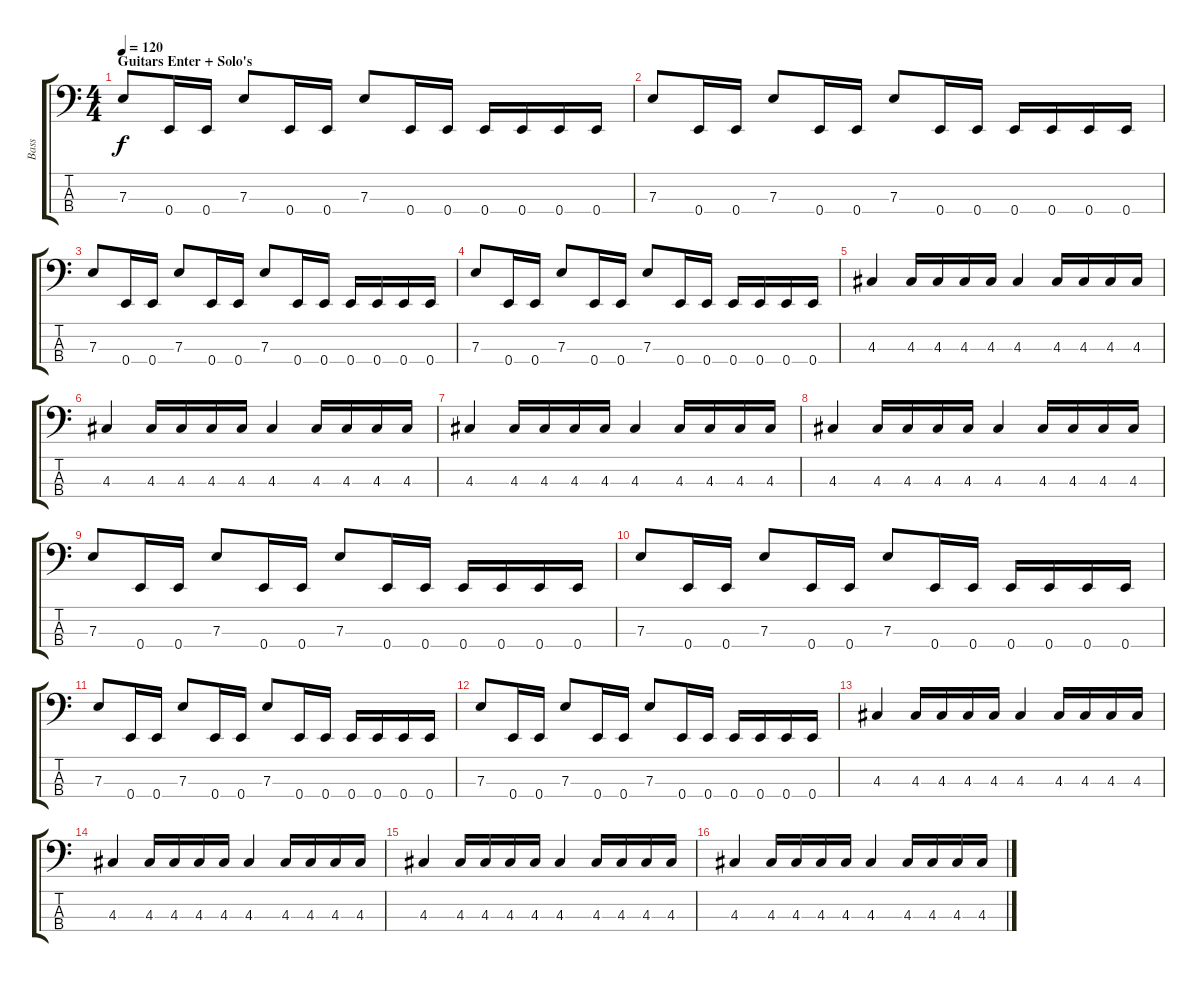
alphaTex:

\track ("Bass" "Bass") {instrument electricbasspick}
\staff {score tabs}
\tuning (G2 D2 A1 E1) {hide}
\ts (4 4)
\section ("" "Guitars Enter + Solo's")
\tempo 120
\clef f4
\ks c
7.3.8{dy f} 0.4.16 0.4.16 7.3.8 0.4.16 0.4.16 7.3.8 0.4.16 0.4.16 0.4.16 0.4.16 0.4.16 0.4.16 |
7.3.8 0.4.16 0.4.16 7.3.8 0.4.16 0.4.16 7.3.8 0.4.16 0.4.16 0.4.16 0.4.16 0.4.16 0.4.16 |
7.3.8 0.4.16 0.4.16 7.3.8 0.4.16 0.4.16 7.3.8 0.4.16 0.4.16 0.4.16 0.4.16 0.4.16 0.4.16 |
7.3.8 0.4.16 0.4.16 7.3.8 0.4.16 0.4.16 7.3.8 0.4.16 0.4.16 0.4.16 0.4.16 0.4.16 0.4.16 |
4.3.4 4.3.16 4.3.16 4.3.16 4.3.16 4.3.4 4.3.16 4.3.16 4.3.16 4.3.16 |
4.3.4 4.3.16 4.3.16 4.3.16 4.3.16 4.3.4 4.3.16 4.3.16 4.3.16 4.3.16 |
4.3.4 4.3.16 4.3.16 4.3.16 4.3.16 4.3.4 4.3.16 4.3.16 4.3.16 4.3.16 |
4.3.4 4.3.16 4.3.16 4.3.16 4.3.16 4.3.4 4.3.16 4.3.16 4.3.16 4.3.16 |
7.3.8 0.4.16 0.4.16 7.3.8 0.4.16 0.4.16 7.3.8 0.4.16 0.4.16 0.4.16 0.4.16 0.4.16 0.4.16 |
7.3.8 0.4.16 0.4.16 7.3.8 0.4.16 0.4.16 7.3.8 0.4.16 0.4.16 0.4.16 0.4.16 0.4.16 0.4.16 |
7.3.8 0.4.16 0.4.16 7.3.8 0.4.16 0.4.16 7.3.8 0.4.16 0.4.16 0.4.16 0.4.16 0.4.16 0.4.16 |
7.3.8 0.4.16 0.4.16 7.3.8 0.4.16 0.4.16 7.3.8 0.4.16 0.4.16 0.4.16 0.4.16 0.4.16 0.4.16 |
4.3.4 4.3.16 4.3.16 4.3.16 4.3.16 4.3.4 4.3.16 4.3.16 4.3.16 4.3.16 |
4.3.4 4.3.16 4.3.16 4.3.16 4.3.16 4.3.4 4.3.16 4.3.16 4.3.16 4.3.16 |
4.3.4 4.3.16 4.3.16 4.3.16 4.3.16 4.3.4 4.3.16 4.3.16 4.3.16 4.3.16 |
4.3.4 4.3.16 4.3.16 4.3.16 4.3.16 4.3.4 4.3.16 4.3.16 4.3.16 4.3.16
